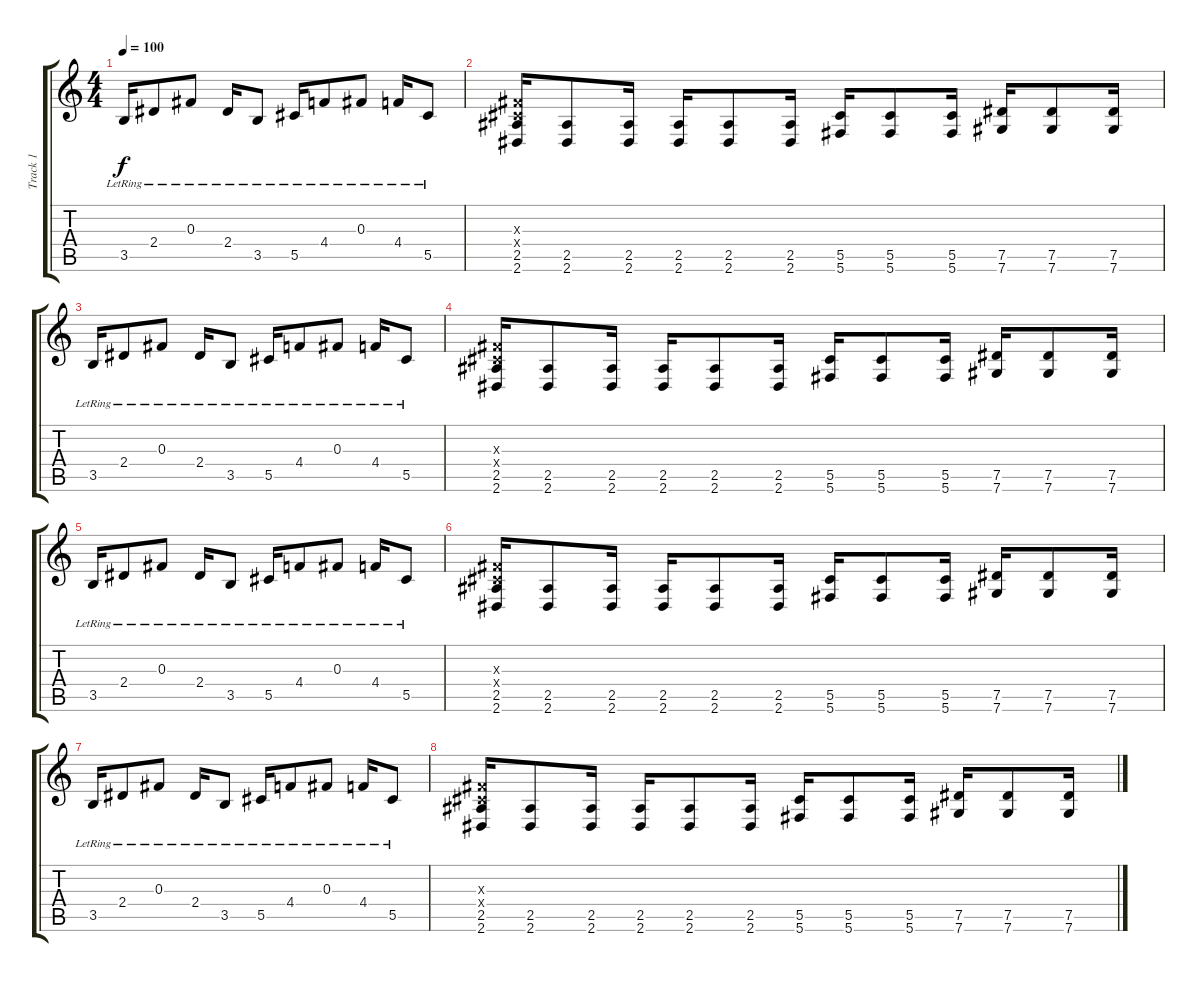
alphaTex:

\track ("Track 1" "Track 1") {instrument distortionguitar}
\staff {score tabs}
\tuning (Eb4 Bb3 Gb3 Db3 Ab2 Db2) {hide}
\ts (4 4)
\tempo 100
\clef g2
\ks c
3.5{lr}.16{dy f} 2.4{lr}.8 0.3{lr}.8 2.4{lr}.16 3.5{lr}.8 5.5{lr}.16 4.4{lr}.8 0.3{lr}.8 4.4{lr}.16 5.5{lr}.8 |
(0.3{x} 0.4{x} 2.5 2.6).16 (2.5 2.6).8 (2.5 2.6).16 (2.5 2.6).16 (2.5 2.6).8 (2.5 2.6).16 (5.5 5.6).16 (5.5 5.6).8 (5.5 5.6).16 (7.5 7.6).16 (7.5 7.6).8 (7.5 7.6).16 |
3.5{lr}.16 2.4{lr}.8 0.3{lr}.8 2.4{lr}.16 3.5{lr}.8 5.5{lr}.16 4.4{lr}.8 0.3{lr}.8 4.4{lr}.16 5.5{lr}.8 |
(0.3{x} 0.4{x} 2.5 2.6).16 (2.5 2.6).8 (2.5 2.6).16 (2.5 2.6).16 (2.5 2.6).8 (2.5 2.6).16 (5.5 5.6).16 (5.5 5.6).8 (5.5 5.6).16 (7.5 7.6).16 (7.5 7.6).8 (7.5 7.6).16 |
3.5{lr}.16 2.4{lr}.8 0.3{lr}.8 2.4{lr}.16 3.5{lr}.8 5.5{lr}.16 4.4{lr}.8 0.3{lr}.8 4.4{lr}.16 5.5{lr}.8 |
(0.3{x} 0.4{x} 2.5 2.6).16 (2.5 2.6).8 (2.5 2.6).16 (2.5 2.6).16 (2.5 2.6).8 (2.5 2.6).16 (5.5 5.6).16 (5.5 5.6).8 (5.5 5.6).16 (7.5 7.6).16 (7.5 7.6).8 (7.5 7.6).16 |
3.5{lr}.16 2.4{lr}.8 0.3{lr}.8 2.4{lr}.16 3.5{lr}.8 5.5{lr}.16 4.4{lr}.8 0.3{lr}.8 4.4{lr}.16 5.5{lr}.8 |
(0.3{x} 0.4{x} 2.5 2.6).16 (2.5 2.6).8 (2.5 2.6).16 (2.5 2.6).16 (2.5 2.6).8 (2.5 2.6).16 (5.5 5.6).16 (5.5 5.6).8 (5.5 5.6).16 (7.5 7.6).16 (7.5 7.6).8 (7.5 7.6).16
